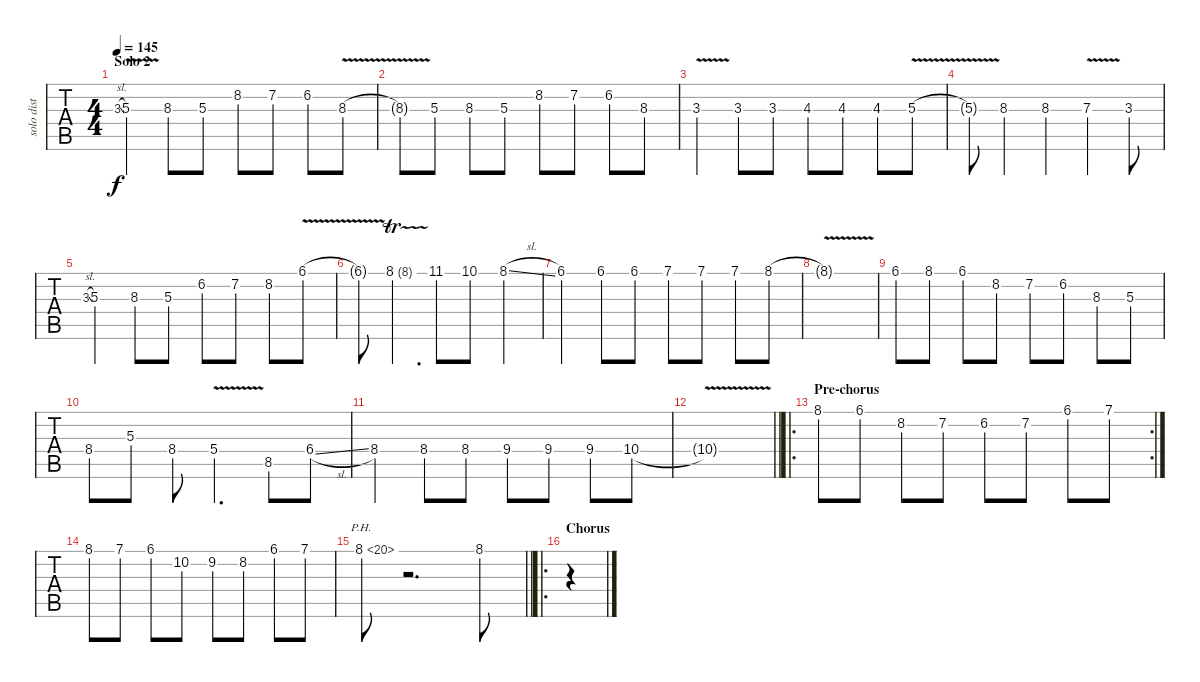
\track ("solo dist" "solo dist") {instrument overdrivenguitar}
\staff {tabs}
\tuning (E4 B3 G3 D3 A2 E2) {hide}
\ts (4 4)
\section ("" "Solo 2")
\tempo 145
\clef g2
\ks cminor
3.3{sl}.8{gr dy f} 5.3{v}.4 8.3.8 5.3.8 8.2.8 7.2.8 6.2.8 8.3{v}.8 |
8.3{t}.8 5.3.8 8.3.8 5.3.8 8.2.8 7.2.8 6.2.8 8.3.8 |
3.3{v}.4 3.3.8 3.3.8 4.3.8 4.3.8 4.3.8 5.3{v}.8 |
5.3{t}.8 8.3.4 8.3.4 7.3{v}.4 3.3.8 |
3.3{sl}.8{gr} 5.3.4 8.3.8 5.3.8 6.2.8 7.2.8 8.2.8 6.1{v}.8 |
6.1{t}.8 8.1{tr (8 16)}.4{d} 11.1.8 10.1.8 8.1{sl}.4 |
6.1.4 6.1.8 6.1.8 7.1.8 7.1.8 7.1.8 8.1.8 |
8.1{v t}.1 |
6.1.8 8.1.8 6.1.8 8.2.8 7.2.8 6.2.8 8.3.8 5.3.8 |
8.4.8 5.3.8 8.4.8 5.4{v}.4{d} 8.5.8 6.4{sl}.8 |
8.4.4 8.4.8 8.4.8 9.4{st}.8 9.4{st}.8 9.4{st}.8 10.4.8 |
\barLineRight lightlight
10.4{v t}.1 |
\ro
\rc 2
\section ("" "Pre-chorus")
8.1.8 6.1.8 8.2.8 7.2.8 6.2.8 7.2.8 6.1.8 7.1.8 |
8.1.8 7.1.8 6.1.8 10.2.8 9.2.8 8.2.8 6.1.8 7.1.8 |
\barLineRight lightlight
8.1{ph 12}.8 r.2{d} 8.1.8 |
\ro
\section ("" "Chorus")
